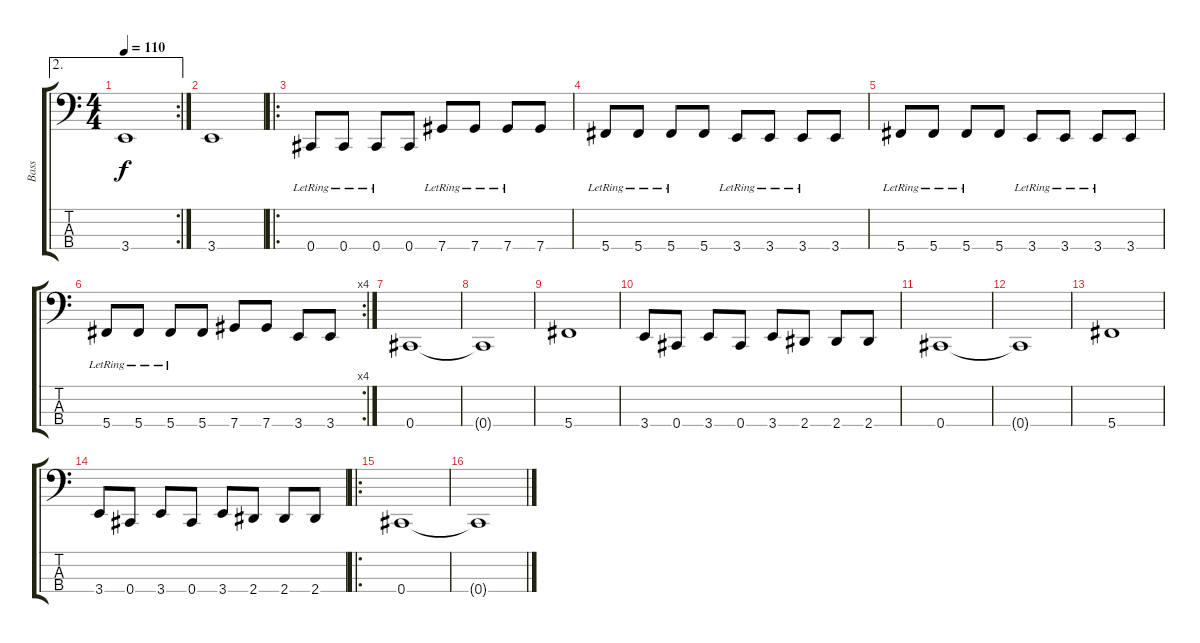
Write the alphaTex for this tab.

\track ("Bass" "Bass") {instrument electricbasspick}
\staff {score tabs}
\tuning (Gb2 Db2 Ab1 Db1) {hide}
\ae 2
\rc 2
\ts (4 4)
\tempo 110
\clef f4
\ks c
3.4.1{dy f} |
3.4.1 |
\ro
0.4{lr}.8 0.4{lr}.8 0.4{lr}.8 0.4.8 7.4{lr}.8 7.4{lr}.8 7.4{lr}.8 7.4.8 |
5.4{lr}.8 5.4{lr}.8 5.4{lr}.8 5.4.8 3.4{lr}.8 3.4{lr}.8 3.4{lr}.8 3.4.8 |
5.4{lr}.8 5.4{lr}.8 5.4{lr}.8 5.4.8 3.4{lr}.8 3.4{lr}.8 3.4{lr}.8 3.4.8 |
\rc 4
5.4{lr}.8 5.4{lr}.8 5.4{lr}.8 5.4.8 7.4.8 7.4.8 3.4.8 3.4.8 |
0.4.1 |
0.4{t}.1 |
5.4.1 |
3.4.8 0.4.8 3.4.8 0.4.8 3.4.8 2.4.8 2.4.8 2.4.8 |
0.4.1 |
0.4{t}.1 |
5.4.1 |
3.4.8 0.4.8 3.4.8 0.4.8 3.4.8 2.4.8 2.4.8 2.4.8 |
\ro
0.4.1 |
0.4{t}.1
